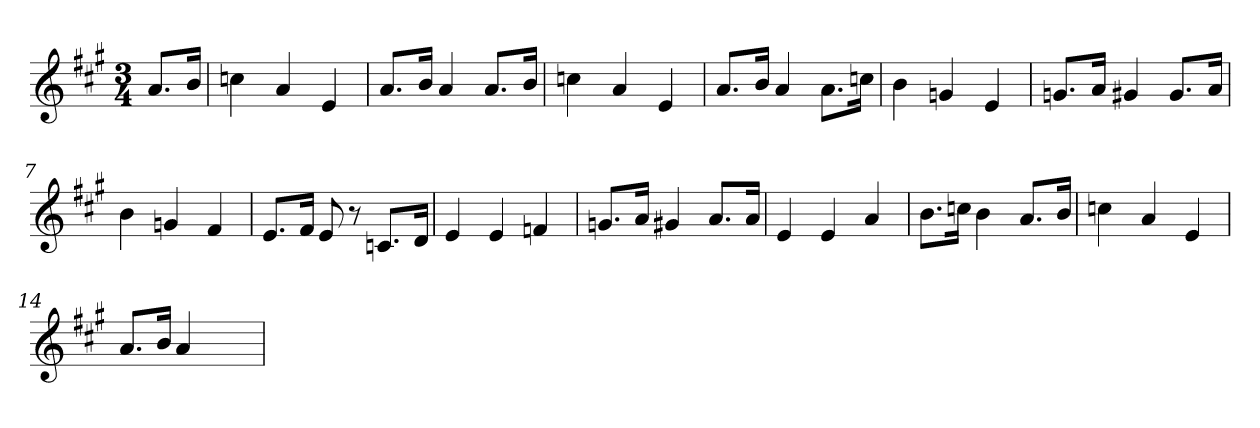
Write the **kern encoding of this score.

**kern
*part1
*staff1
*clefG2
*k[f#c#g#]
*A:
*M3/4
=
8.a/L
16b/Jk
=1
4ccn
4a
4e
=2
8.a/L
16b/Jk
4a
8.a/L
16b/Jk
=3
4ccn
4a
4e
=4
8.a/L
16b/Jk
4a
8.a\L
16ccn\Jk
=5
4b
4gn
4e
=6
8.gn/L
16a/Jk
4g#
8.g#/L
16a/Jk
=7
4b
4gn
4f#
=8
8.e/L
16f#/Jk
8e
8r
8.cn/L
16d/Jk
=9
4e
4e
4fn
=10
8.gn/L
16a/Jk
4g#
8.a/L
16a/Jk
=11
4e
4e
4a
=12
8.b\L
16ccn\Jk
4b
8.a/L
16b/Jk
=13
4ccn
4a
4e
=14
8.a/L
16b/Jk
4a
4ryy
=
*-
